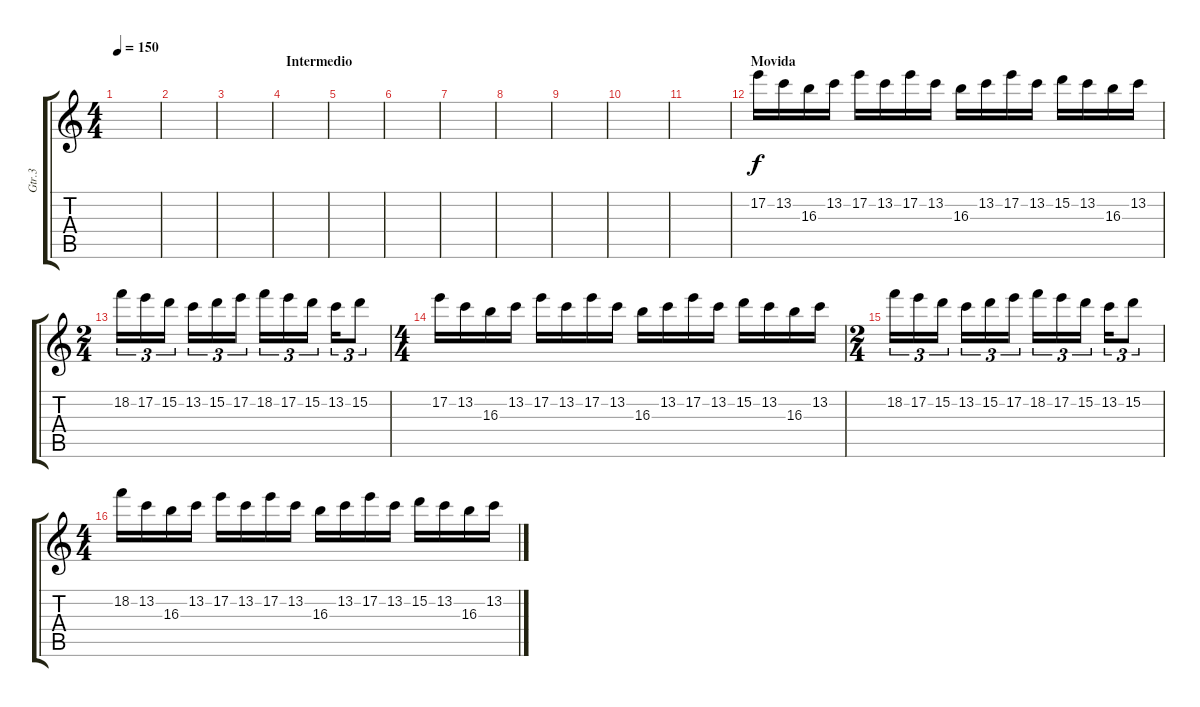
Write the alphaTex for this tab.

\track ("Gtr.3" "Gtr.3") {instrument distortionguitar}
\staff {score tabs}
\tuning (E4 B3 G3 D3 A2 E2) {hide}
\ts (4 4)
\tempo 150
\clef g2
\ks c
|
|
|
\section ("" "Intermedio")
|
|
|
|
|
|
|
|
\section ("" "Movida")
17.2.16{volume 13} 13.2.16 16.3.16 13.2.16 17.2.16 13.2.16 17.2.16 13.2.16 16.3.16 13.2.16 17.2.16 13.2.16 15.2.16 13.2.16 16.3.16 13.2.16 |
\ts (2 4)
18.2.16{tu (3 2)} 17.2.16{tu (3 2)} 15.2.16{tu (3 2)} 13.2.16{tu (3 2)} 15.2.16{tu (3 2)} 17.2.16{tu (3 2)} 18.2.16{tu (3 2)} 17.2.16{tu (3 2)} 15.2.16{tu (3 2)} 13.2.16{tu (3 2)} 15.2.8{tu (3 2)} |
\ts (4 4)
17.2.16 13.2.16 16.3.16 13.2.16 17.2.16 13.2.16 17.2.16 13.2.16 16.3.16 13.2.16 17.2.16 13.2.16 15.2.16 13.2.16 16.3.16 13.2.16 |
\ts (2 4)
18.2.16{tu (3 2)} 17.2.16{tu (3 2)} 15.2.16{tu (3 2)} 13.2.16{tu (3 2)} 15.2.16{tu (3 2)} 17.2.16{tu (3 2)} 18.2.16{tu (3 2)} 17.2.16{tu (3 2)} 15.2.16{tu (3 2)} 13.2.16{tu (3 2)} 15.2.8{tu (3 2)} |
\ts (4 4)
18.2.16 13.2.16 16.3.16 13.2.16 17.2.16 13.2.16 17.2.16 13.2.16 16.3.16 13.2.16 17.2.16 13.2.16 15.2.16 13.2.16 16.3.16 13.2.16
